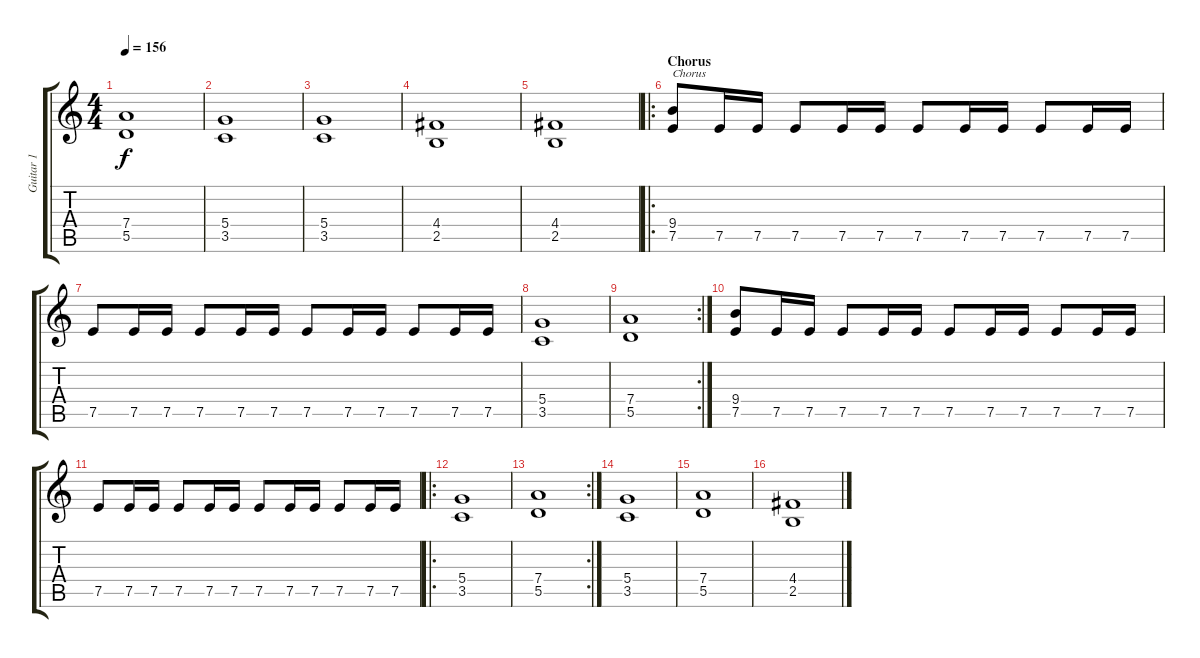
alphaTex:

\track ("Guitar 1" "Guitar 1") {instrument distortionguitar}
\staff {score tabs}
\tuning (E4 B3 G3 D3 A2 E2) {hide}
\ts (4 4)
\tempo 156
\clef g2
\ks c
(7.4 5.5).1{dy f} |
(5.4 3.5).1 |
(5.4 3.5).1 |
(4.4 2.5).1 |
(4.4 2.5).1 |
\ro
\section ("" "Chorus")
(9.4 7.5).8{txt "Chorus"} 7.5.16 7.5.16 7.5.8 7.5.16 7.5.16 7.5.8 7.5.16 7.5.16 7.5.8 7.5.16 7.5.16 |
7.5.8 7.5.16 7.5.16 7.5.8 7.5.16 7.5.16 7.5.8 7.5.16 7.5.16 7.5.8 7.5.16 7.5.16 |
(5.4 3.5).1 |
\rc 2
(7.4 5.5).1 |
(9.4 7.5).8 7.5.16 7.5.16 7.5.8 7.5.16 7.5.16 7.5.8 7.5.16 7.5.16 7.5.8 7.5.16 7.5.16 |
7.5.8 7.5.16 7.5.16 7.5.8 7.5.16 7.5.16 7.5.8 7.5.16 7.5.16 7.5.8 7.5.16 7.5.16 |
\ro
(5.4 3.5).1 |
\rc 2
(7.4 5.5).1 |
(5.4 3.5).1 |
(7.4 5.5).1 |
(4.4 2.5).1
